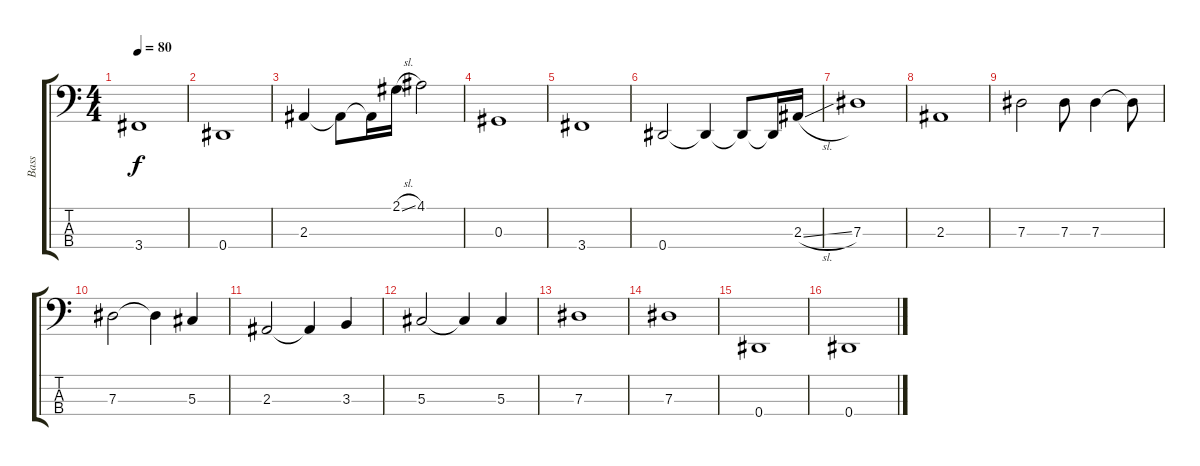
\track ("Bass" "Bass") {instrument electricbassfinger}
\staff {score tabs}
\tuning (Gb2 Db2 Ab1 Eb1) {hide}
\ts (4 4)
\tempo 80
\clef f4
\ks c
3.4.1{dy f} |
0.4.1 |
2.3.4 2.3{t}.8 2.3{t}.16 2.1{sl}.16 4.1.2 |
0.3.1 |
3.4.1 |
0.4.2 0.4{t}.4 0.4{t}.8 0.4{t}.16 2.3{sl}.16 |
7.3.1 |
2.3.1 |
7.3.2 7.3.8 7.3.4 7.3{t}.8 |
7.3.2 7.3{t}.4 5.3.4 |
2.3.2 2.3{t}.4 3.3.4 |
5.3.2 5.3{t}.4 5.3.4 |
7.3.1 |
7.3.1 |
0.4.1 |
0.4.1
